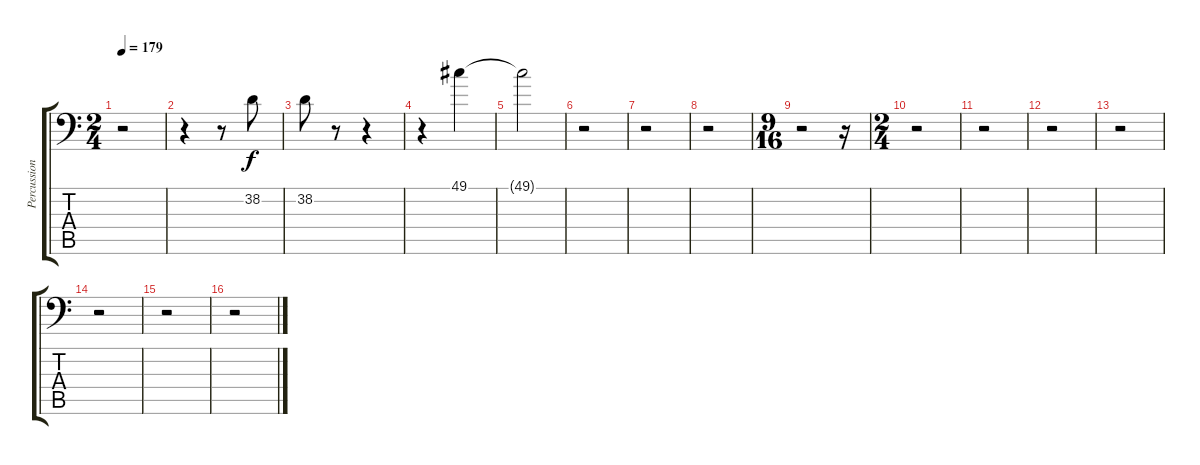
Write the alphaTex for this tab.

\track ("Percussions" "Percussion") {instrument acousticgrandpiano}
\staff {score tabs}
\tuning (C-1 C-1 C-1 C-1 C-1 C-1) {hide}
\ts (2 4)
\tempo 179
\clef f4
\ks c
r.2{dy f} |
r.4 r.8 38.2.8 |
38.2.8 r.8 r.4 |
r.4 49.1.4 |
49.1{t}.2 |
r.2 |
r.2 |
r.2 |
\ts (9 16)
r.2 r.16 |
\ts (2 4)
r.2 |
r.2 |
r.2 |
r.2 |
r.2 |
r.2 |
r.2
